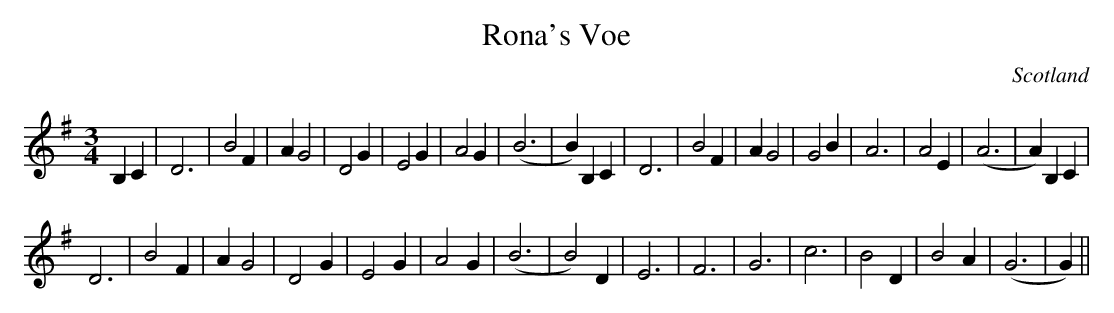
X:1
T:Rona's Voe
O:Scotland
M:3/4
L:1/4
K:G
B,C|\
D3 |B2 F|A G2|D2 G|E2 G|A2 G|(B3|B) B,C|\
D3 |B2 F|A G2|G2 B|A3  |A2 E|(A3|A) B,C|
D3 |B2 F|A G2|D2 G|E2 G|A2 G|(B3|B2) D|\
E3 |F3  |G3  |c3  |B2 D|B2 A|(G3|G)||
